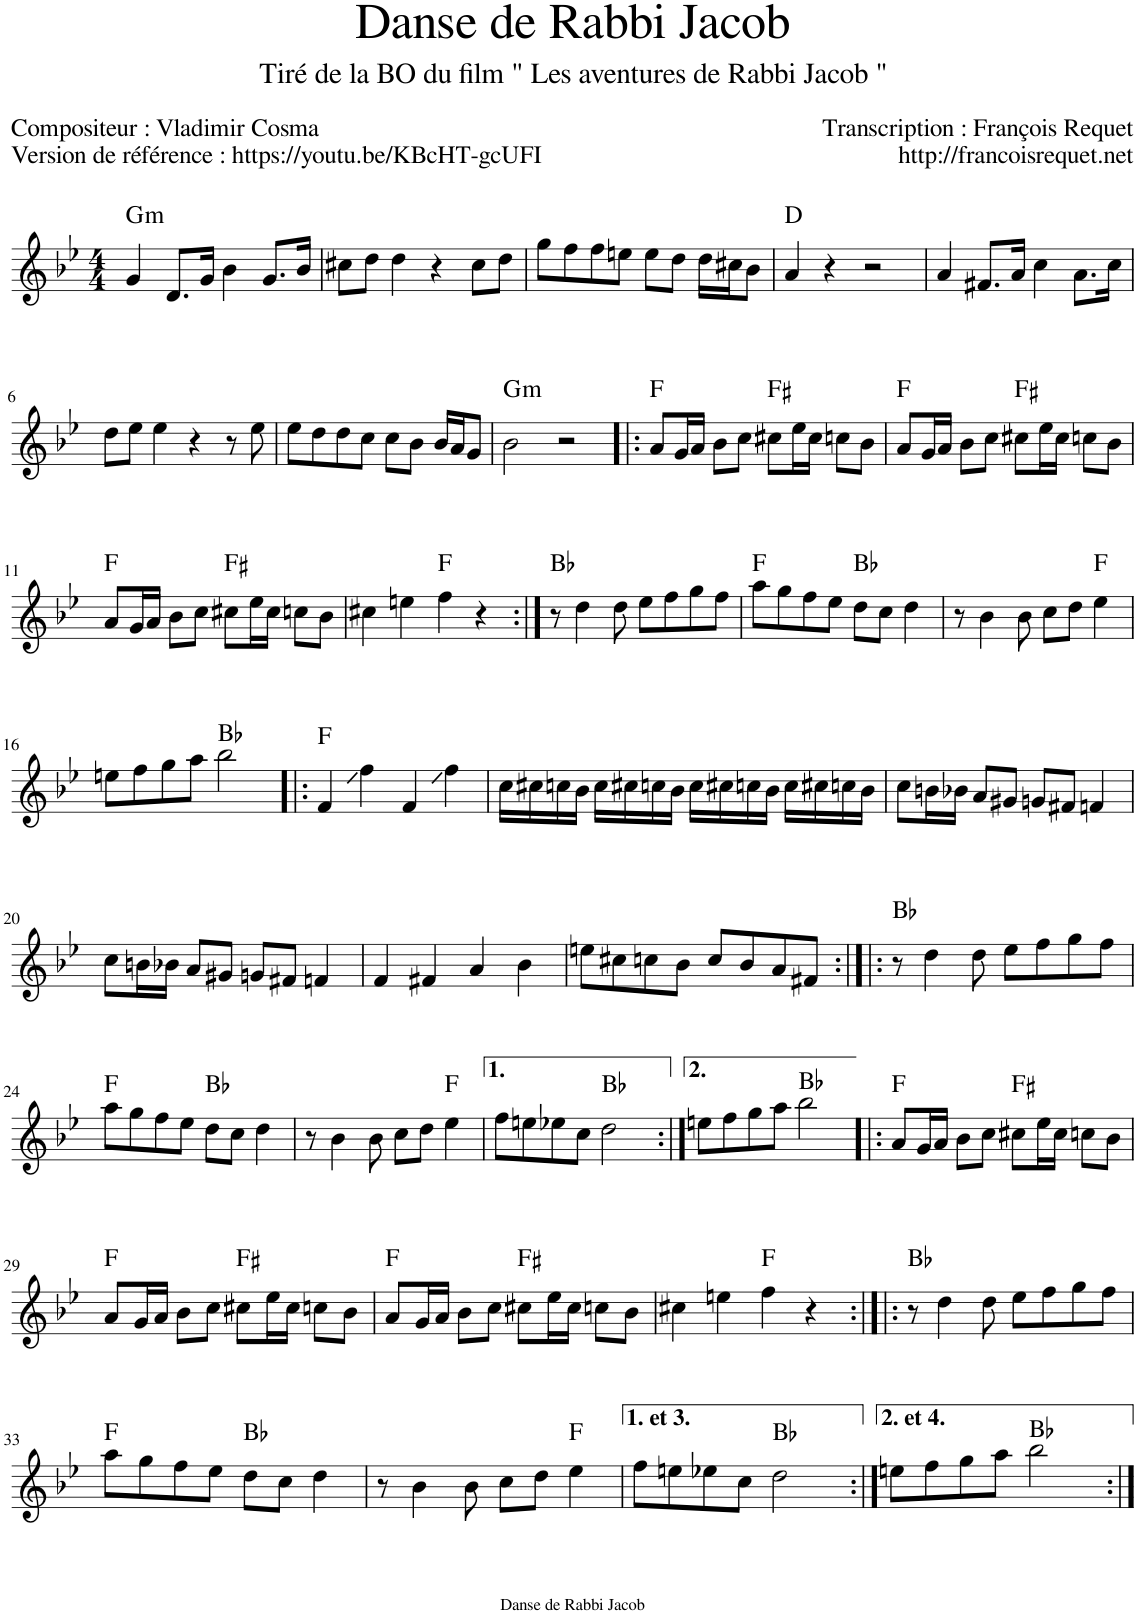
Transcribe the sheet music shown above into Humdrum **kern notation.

**kern	**harte
*part1	*part1
*staff1	*
*I"Piano, 3 2-Grand Piano	*
*I'Pno.	*
*clefG2	*
*k[b-e-]	*
*M4/4	*
=1	=1
!	!LO:H:kt=m
4g/	G:min
8.d/L	.
16g/Jk	.
4b-\	.
8.g/L	.
16b-/Jk	.
=2	=2
8cc#X\L	.
8dd\J	.
4dd\	.
4r	.
8cc#\L	.
8dd\J	.
=3	=3
8gg\L	.
8ff\	.
8ff\	.
8een\J	.
8ee\L	.
8dd\J	.
16dd\LL	.
16cc#X\J	.
8b-\J	.
=4	=4
4a/	D:maj
4r	.
2r	.
=5	=5
4a/	.
8.f#X/L	.
16a/Jk	.
4cc\	.
8.a\L	.
16cc\Jk	.
!!LO:LB:g=z
=6	=6
8dd\L	.
8ee-\J	.
4ee-\	.
4r	.
8r	.
8ee-\	.
=7	=7
8ee-\L	.
8dd\	.
8dd\	.
8cc\J	.
8cc\L	.
8b-\J	.
16b-/LL	.
16a/J	.
8g/J	.
=8	=8
!	!LO:H:kt=m
2b-\	G:min
2r	.
=9!|:	=9!|:
8a/L	F:maj
16g/L	.
16a/JJ	.
8b-\L	.
8cc\J	.
8cc#X\L	F#:maj
16ee-\L	.
16cc#\JJ	.
8ccn\L	.
8b-\J	.
=10	=10
8a/L	F:maj
16g/L	.
16a/JJ	.
8b-\L	.
8cc\J	.
8cc#X\L	F#:maj
16ee-\L	.
16cc#\JJ	.
8ccn\L	.
8b-\J	.
!!LO:LB:g=z
=11	=11
8a/L	F:maj
16g/L	.
16a/JJ	.
8b-\L	.
8cc\J	.
8cc#X\L	F#:maj
16ee-\L	.
16cc#\JJ	.
8ccn\L	.
8b-\J	.
=12	=12
4cc#X\	.
4een\	.
4ff\	F:maj
4r	.
=13:|!	=13:|!
8r	Bb:maj
4dd\	.
8dd\	.
8ee-\L	.
8ff\	.
8gg\	.
8ff\J	.
=14	=14
8aa\L	F:maj
8gg\	.
8ff\	.
8ee-\J	.
8dd\L	Bb:maj
8cc\J	.
4dd\	.
=15	=15
8r	.
4b-\	.
8b-\	.
8cc\L	.
8dd\J	.
4ee-\	F:maj
!!LO:LB:g=z
=16	=16
8een\L	.
8ff\	.
8gg\	.
8aa\J	.
2bb-\	Bb:maj
=17!|:	=17!|:
4f/	F:maj
4ff\	.
4f/	.
4ff\	.
=18	=18
16cc\LL	.
16cc#X\	.
16ccn\	.
16b-\JJ	.
16cc\LL	.
16cc#X\	.
16ccn\	.
16b-\JJ	.
16cc\LL	.
16cc#X\	.
16ccn\	.
16b-\JJ	.
16cc\LL	.
16cc#X\	.
16ccn\	.
16b-\JJ	.
=19	=19
8cc\L	.
16bn\L	.
16b-X\JJ	.
8a/L	.
8g#X/J	.
8gn/L	.
8f#X/J	.
4fn/	.
!!LO:LB:g=z
=20	=20
8cc\L	.
16bn\L	.
16b-X\JJ	.
8a/L	.
8g#X/J	.
8gn/L	.
8f#X/J	.
4fn/	.
=21	=21
4f/	.
4f#X/	.
4a/	.
4b-\	.
=22	=22
8een\L	.
8cc#X\	.
8ccn\	.
8b-\J	.
8cc/L	.
8b-/	.
8a/	.
8f#X/J	.
=23:|!|:	=23:|!|:
8r	Bb:maj
4dd\	.
8dd\	.
8ee-\L	.
8ff\	.
8gg\	.
8ff\J	.
!!LO:LB:g=z
=24	=24
8aa\L	F:maj
8gg\	.
8ff\	.
8ee-\J	.
8dd\L	Bb:maj
8cc\J	.
4dd\	.
=25	=25
8r	.
4b-\	.
8b-\	.
8cc\L	.
8dd\J	.
4ee-\	F:maj
=26	=26
8ff\L	.
8een\	.
8ee-X\	.
8cc\J	.
2dd\	Bb:maj
=27:|!	=27:|!
8een\L	.
8ff\	.
8gg\	.
8aa\J	.
2bb-\	Bb:maj
=28!|:	=28!|:
8a/L	F:maj
16g/L	.
16a/JJ	.
8b-\L	.
8cc\J	.
8cc#X\L	F#:maj
16ee-\L	.
16cc#\JJ	.
8ccn\L	.
8b-\J	.
!!LO:LB:g=z
=29	=29
8a/L	F:maj
16g/L	.
16a/JJ	.
8b-\L	.
8cc\J	.
8cc#X\L	F#:maj
16ee-\L	.
16cc#\JJ	.
8ccn\L	.
8b-\J	.
=30	=30
8a/L	F:maj
16g/L	.
16a/JJ	.
8b-\L	.
8cc\J	.
8cc#X\L	F#:maj
16ee-\L	.
16cc#\JJ	.
8ccn\L	.
8b-\J	.
=31	=31
4cc#X\	.
4een\	.
4ff\	F:maj
4r	.
=32:|!|:	=32:|!|:
8r	Bb:maj
4dd\	.
8dd\	.
8ee-\L	.
8ff\	.
8gg\	.
8ff\J	.
!!LO:LB:g=z
=33	=33
8aa\L	F:maj
8gg\	.
8ff\	.
8ee-\J	.
8dd\L	Bb:maj
8cc\J	.
4dd\	.
=34	=34
8r	.
4b-\	.
8b-\	.
8cc\L	.
8dd\J	.
4ee-\	F:maj
=35	=35
8ff\L	.
8een\	.
8ee-X\	.
8cc\J	.
2dd\	Bb:maj
=36:|!	=36:|!
8een\L	.
8ff\	.
8gg\	.
8aa\J	.
2bb-\	Bb:maj
=:|!	=:|!
*-	*-
